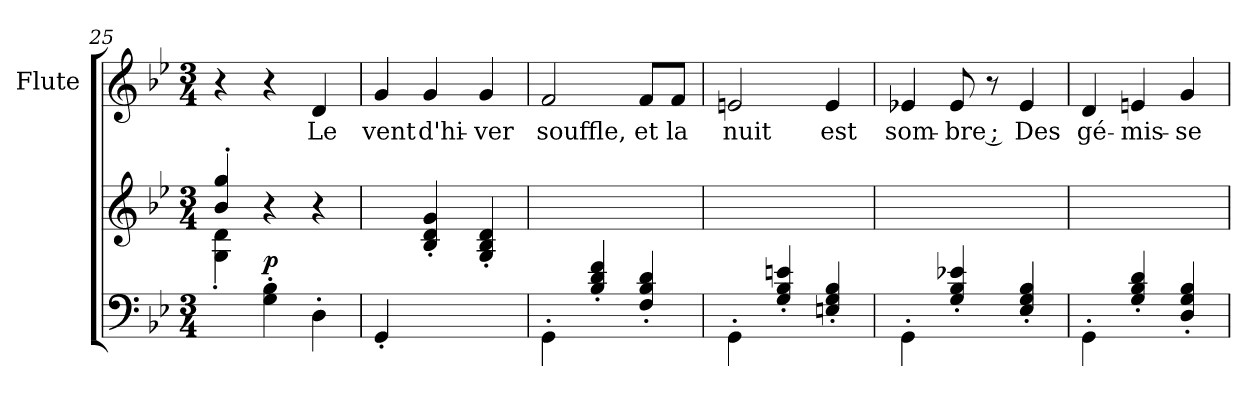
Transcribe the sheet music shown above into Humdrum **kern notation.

**kern	**dynam	**kern	**kern	**text
*part3	*part3	*part2	*part1	*part1
*staff3	*staff3	*staff2	*staff1	*staff1
*	*	*	*I"Flute	*
*	*	*	*I'Flu	*
*clefF4	*	*clefG2	*clefG2	*
*k[b-e-]	*	*k[b-e-]	*k[b-e-]	*
*B-:	*	*B-:	*B-:	*
*M3/4	*	*M3/4	*M3/4	*
=25	=25	=25	=25	=25
*	*	*^	*	*
4ryy	.	4b-/'> 4gg/'>	4G\'< 4d\'<	4r	.
!	!LO:DY:a	!	!	!	!
4G\'> 4B-\'>	p	4r	2ryy	4r	.
!	!	!	!	!	!LO:LY:b
4D'>\	.	4r	.	4d/	Le
*	*	*v	*v	*	*
=26	=26	=26	=26	=26
!	!	!	!	!LO:LY:b
4GG'</	.	4ryy	4g/	vent
!	!	!	!	!LO:LY:b
2ryy	.	4B-/'< 4d/'< 4g/'<	4g/	d'hi-
!	!	!	!	!LO:LY:b
.	.	4G/'< 4B-/'< 4d/'<	4g/	-ver
!!LO:LB:g=z
=27	=27	=27	=27	=27
!	!	!	!	!LO:LY:b
4GG'>\	.	2.ryy	2f/	souffle,
4B-/'> 4d/'> 4f/'>	.	.	.	.
!	!	!	!	!LO:LY:b
4F/'> 4B-/'> 4d/'>	.	.	8f/L	et
!	!	!	!	!LO:LY:b
.	.	.	8f/J	la
=28	=28	=28	=28	=28
!	!	!	!	!LO:LY:b
4GG'>\	.	2.ryy	2en/	nuit
4G/'> 4B-/'> 4en/'>	.	.	.	.
!	!	!	!	!LO:LY:b
4En/'> 4G/'> 4B-/'>	.	.	4e/	est
=29	=29	=29	=29	=29
!	!	!	!	!LO:LY:b
4GG'>\	.	2.ryy	4e-X/	som-
!	!	!	!	!LO:LY:b
4G/'> 4B-/'> 4e-X/'>	.	.	8e-/	-bre ;
.	.	.	8r	.
!	!	!	!	!LO:LY:b
4E-/'> 4G/'> 4B-/'>	.	.	4e-/	Des
=30	=30	=30	=30	=30
!	!	!	!	!LO:LY:b
4GG'>\	.	2.ryy	4d/	gé-
!	!	!	!	!LO:LY:b
4G/'> 4B-/'> 4d/'>	.	.	4en/	-mis-
!	!	!	!	!LO:LY:b
4D/'> 4G/'> 4B-/'>	.	.	4g/	-se-
=	=	=	=	=
*-	*-	*-	*-	*-
